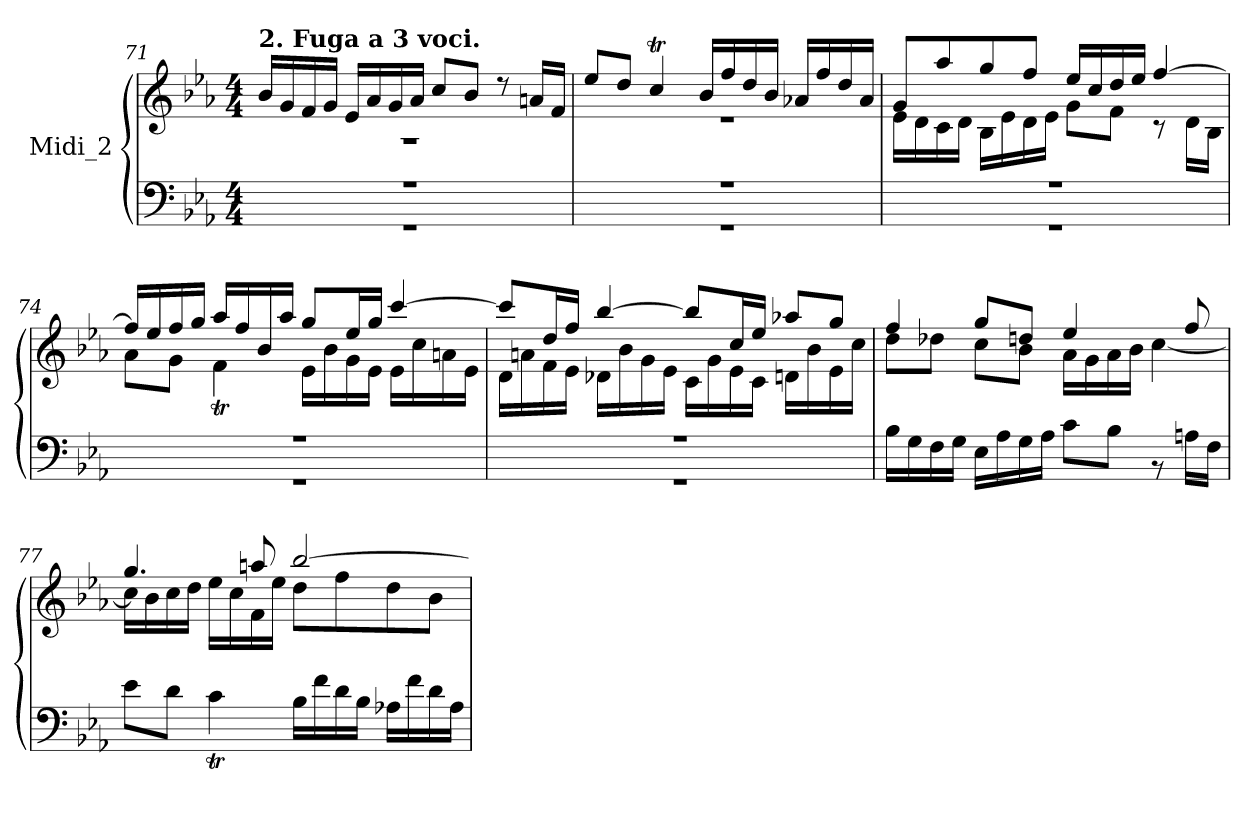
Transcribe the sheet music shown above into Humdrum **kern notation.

**kern	**kern
*part1	*part1
*staff2	*staff1
*I"Midi_2	*
!!LO:LB:g=z
*clefF4	*clefG2
*k[b-e-a-]	*k[b-e-a-]
*E-:	*E-:
*M4/4	*M4/4
=71	=71
*^	*^
!	!	!LO:TX:a:B:t=2. Fuga a 3 voci.	!
1r	1r	16b-LL	1r
.	.	16g	.
.	.	16f	.
.	.	16gJJ	.
.	.	16e-/LL	.
.	.	16a-/	.
.	.	16g/	.
.	.	16a-/JJ	.
.	.	8cc/L	.
.	.	8b-/J	.
.	.	8r	.
.	.	16anLL	.
.	.	16fJJ	.
=72	=72	=72	=72
1r	1r	8ee-/L	1r
.	.	8dd/J	.
.	.	4ccT/	.
.	.	16b-/LL	.
.	.	16ff/	.
.	.	16dd/	.
.	.	16b-/JJ	.
.	.	16a-X/LL	.
.	.	16ff/	.
.	.	16dd/	.
.	.	16a-/JJ	.
=73	=73	=73	=73
1r	1r	8gL	16e-LL
.	.	.	16d
.	.	8aa-	16c
.	.	.	16dJJ
.	.	8gg	16B-LL
.	.	.	16e-
.	.	8ffJ	16d
.	.	.	16e-JJ
.	.	16ee-/LL	8g\L
.	.	16cc/	.
.	.	16dd/	8f\J
.	.	16ee-/JJ	.
.	.	[4ff/	8r
.	.	.	16d\LL
.	.	.	16B-\JJ
!!LO:LB:g=z	!!
=74	=74	=74	=74
1r	1r	16ffLL]	8a-\L
.	.	16ee-/	.
.	.	16ff/	8g\J
.	.	16gg/JJ	.
.	.	16aa-/LL	4fT\
.	.	16ff/	.
.	.	16b-/	.
.	.	16aa-/JJ	.
.	.	8gg/L	16e-\LL
.	.	.	16b-\
.	.	16ee-/L	16g\
.	.	16gg/JJ	16e-\JJ
.	.	[4ccc/	16e-\LL
.	.	.	16cc\
.	.	.	16an\
.	.	.	16e-\JJ
=75	=75	=75	=75
1r	1r	8ccc/L]	16d\LL
.	.	.	16an\
.	.	16dd/L	16f\
.	.	16ff/JJ	16e-\JJ
.	.	[4bb-/	16d-XLL
.	.	.	16b-\
.	.	.	16g\
.	.	.	16e-\JJ
.	.	8bb-L]	16c\LL
.	.	.	16g\
.	.	16cc/L	16e-\
.	.	16ee-/JJ	16c\JJ
.	.	8aa-X/L	16dnLL
.	.	.	16b-\
.	.	8gg/J	16e-\
.	.	.	16cc\JJ
=76	=76	=76	=76
1ryy	16B-LL	4ff/	8dd\L
.	16G\	.	.
.	16F\	.	8dd-X\J
.	16G\JJ	.	.
.	16E-LL	8ggL	8ccL
.	16A-\	.	.
.	16G\	8dd/J	8b-\J
.	16A-\JJ	.	.
.	8cL	4ee-/	16a-\LL
.	.	.	16g\
.	8B-\J	.	16a-\
.	.	.	16b-\JJ
.	8r	8ryy	[4cc\
.	16An\LL	8ff/	.
.	16F\JJ	.	.
!!LO:LB:g=z	!!
=77	=77	=77	=77
1ryy	8e-L	4.gg/	16cc\LL]
.	.	.	16b-\
.	8d\J	.	16cc\
.	.	.	16dd\JJ
.	4cT\	.	16ee-LL
.	.	.	16cc\
.	.	8aan/	16f\
.	.	.	16ee-\JJ
.	16B-\LL	[2bb-/	8dd\L
.	16f\	.	.
.	16d\	.	8ff\
.	16B-\JJ	.	.
.	16A-X\LL	.	8dd\
.	16f\	.	.
.	16d\	.	8b-\J
.	16A-\JJ	.	.
*v	*v	*	*
*	*v	*v
=	=
*-	*-
